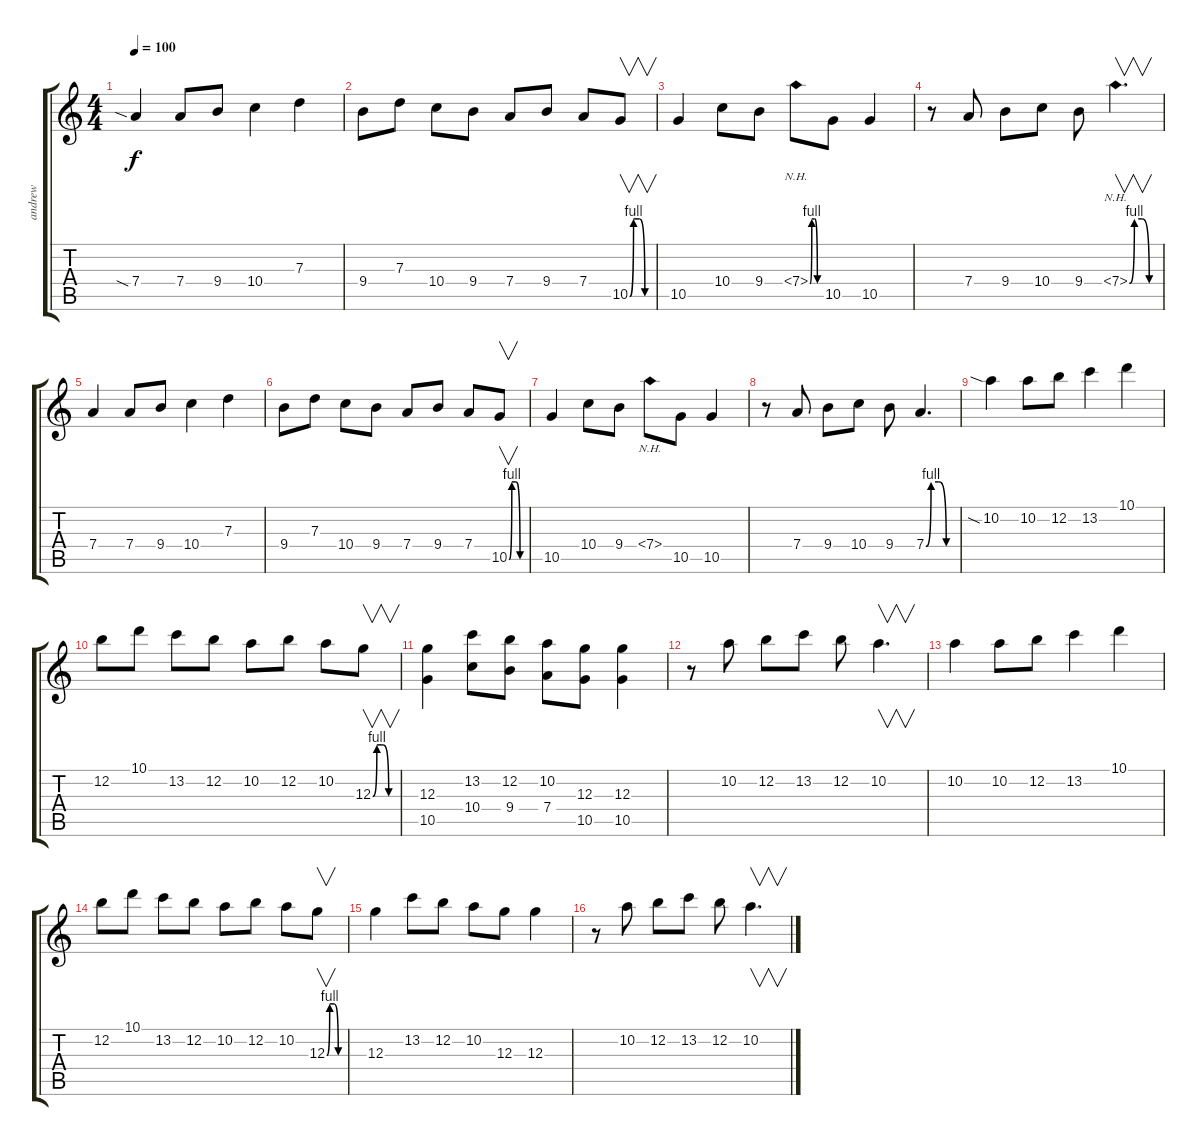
\track ("andrew" "andrew") {instrument distortionguitar}
\staff {score tabs}
\tuning (E4 B3 G3 D3 A2 E2) {hide}
\ts (4 4)
\tempo 100
\clef g2
\ks c
7.4{sia}.4{dy f} 7.4.8 9.4.8 10.4.4 7.3.4 |
9.4.8 7.3.8 10.4.8 9.4.8 7.4.8 9.4.8 7.4.8 10.5{be (custom 0 0 10 4 25 4 40 0 60 0)}.8{v} |
10.5.4 10.4.8 9.4.8 7.4{be (custom 0 0 10 4 25 4 40 0 60 0) nh}.8 10.5.8 10.5.4 |
r.8 7.4.8 9.4.8 10.4.8 9.4.8 7.4{be (custom 0 0 10 4 25 4 40 0 60 0) nh}.4{v d} |
7.4.4 7.4.8 9.4.8 10.4.4 7.3.4 |
9.4.8 7.3.8 10.4.8 9.4.8 7.4.8 9.4.8 7.4.8 10.5{be (custom 0 0 10 4 25 4 40 0 60 0)}.8{v} |
10.5.4 10.4.8 9.4.8 7.4{nh}.8 10.5.8 10.5.4 |
r.8 7.4.8 9.4.8 10.4.8 9.4.8 7.4{be (custom 0 0 10 4 25 4 40 0 60 0)}.4{d} |
10.2{sia}.4 10.2.8 12.2.8 13.2.4 10.1.4 |
12.2.8 10.1.8 13.2.8 12.2.8 10.2.8 12.2.8 10.2.8 12.3{be (custom 0 0 10 4 25 4 40 0 60 0)}.8{v} |
(12.3 10.5).4 (13.2 10.4).8 (12.2 9.4).8 (10.2 7.4).8 (12.3 10.5).8 (12.3 10.5).4 |
r.8 10.2.8 12.2.8 13.2.8 12.2.8 10.2.4{v d} |
10.2.4 10.2.8 12.2.8 13.2.4 10.1.4 |
12.2.8 10.1.8 13.2.8 12.2.8 10.2.8 12.2.8 10.2.8 12.3{be (custom 0 0 10 4 25 4 40 0 60 0)}.8{v} |
12.3.4 13.2.8 12.2.8 10.2.8 12.3.8 12.3.4 |
r.8 10.2.8 12.2.8 13.2.8 12.2.8 10.2.4{v d}
